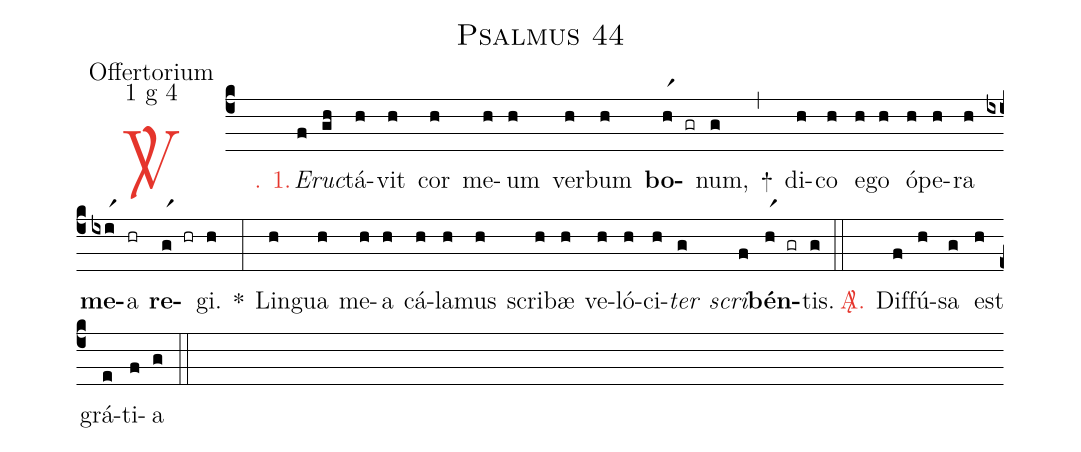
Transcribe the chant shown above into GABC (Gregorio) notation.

name: Psalmus 44;
office-part: Offertorium;
mode: 1;
mode-differentia: g 4;
%%
(c4)

<c><sp>V/</sp>. 1.</c>() <i>E</i>(f)<i>ruc</i>(gh)tá(h)vit(h) cor(h) me(h)um(h) ver(h)bum(h) <b>bo</b>(hr1 gr)num,(g) +(,) di(h)co(h) e(h)go(h) ó(h)pe(h)ra(h) <b>me</b>(ixir1)a(hr) <b>re</b>(gr1 hr)gi.(h) *(:) Lin(h)gua(h) me(h)a(h) cá(h)la(h)mus(h) scri(h)bæ(h) ve(h)ló(h)ci(h)<i>ter</i>(g) <i>scri</i>(f)<b>bén</b>(hr1 gr)tis.(g)

(::)

<nlba><c><sp>A/</sp>.</c>() Dif</nlba>(f)fú(h)sa(g) est(h) grá(e)ti(f)a(g)

(::)
